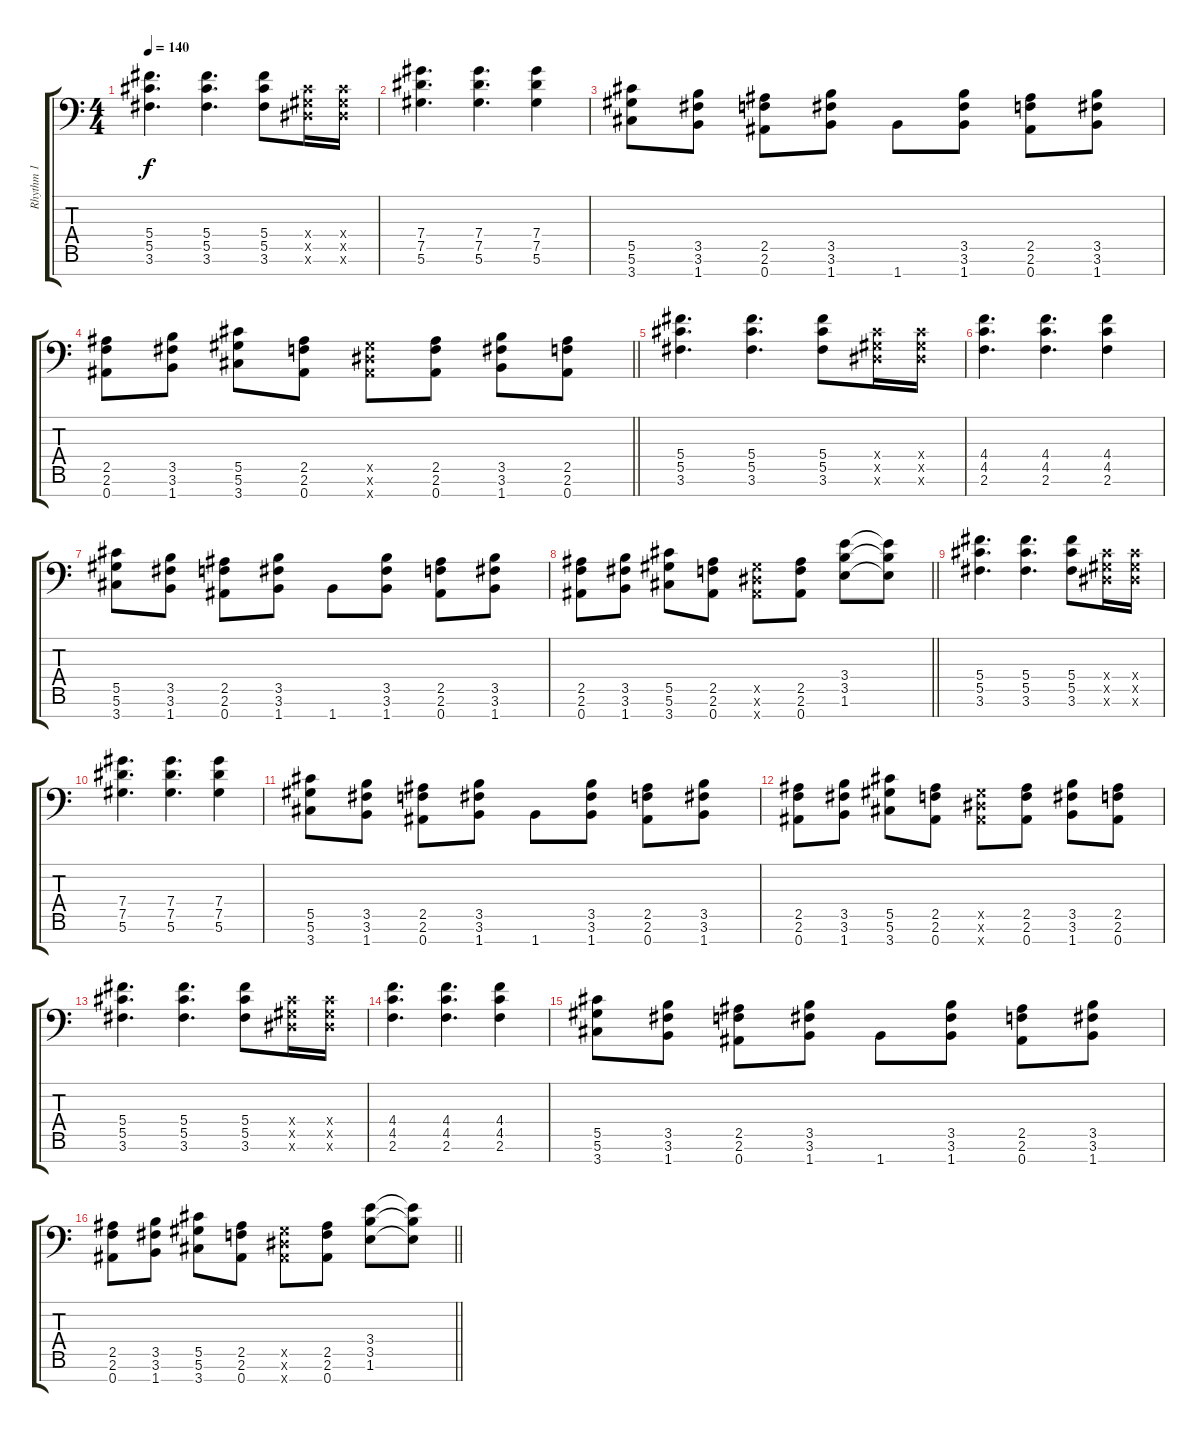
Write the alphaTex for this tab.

\track ("Rhythm 1" "Rhythm 1") {instrument overdrivenguitar}
\staff {score tabs}
\tuning (Eb4 Bb3 Gb3 Db3 Ab2 Eb2 Bb1) {hide}
\ts (4 4)
\tempo 140
\clef f4
\ks c
(5.4 5.5 3.6).4{d dy f} (5.4 5.5 3.6).4{d} (5.4 5.5 3.6).8 (0.4{x} 0.5{x} 0.6{x}).16 (0.4{x} 0.5{x} 0.6{x}).16 |
(7.4 7.5 5.6).4{d} (7.4 7.5 5.6).4{d} (7.4 7.5 5.6).4 |
(5.5 5.6 3.7).8 (3.5 3.6 1.7).8 (2.5 2.6 0.7).8 (3.5 3.6 1.7).8 1.7.8 (3.5 3.6 1.7).8 (2.5 2.6 0.7).8 (3.5 3.6 1.7).8 |
\barLineRight lightlight
(2.5 2.6 0.7).8 (3.5 3.6 1.7).8 (5.5 5.6 3.7).8 (2.5 2.6 0.7).8 (0.5{x} 0.6{x} 0.7{x}).8 (2.5 2.6 0.7).8 (3.5 3.6 1.7).8 (2.5 2.6 0.7).8 |
(5.4 5.5 3.6).4{d} (5.4 5.5 3.6).4{d} (5.4 5.5 3.6).8 (0.4{x} 0.5{x} 0.6{x}).16 (0.4{x} 0.5{x} 0.6{x}).16 |
(4.4 4.5 2.6).4{d} (4.4 4.5 2.6).4{d} (4.4 4.5 2.6).4 |
(5.5 5.6 3.7).8 (3.5 3.6 1.7).8 (2.5 2.6 0.7).8 (3.5 3.6 1.7).8 1.7.8 (3.5 3.6 1.7).8 (2.5 2.6 0.7).8 (3.5 3.6 1.7).8 |
\barLineRight lightlight
(2.5 2.6 0.7).8 (3.5 3.6 1.7).8 (5.5 5.6 3.7).8 (2.5 2.6 0.7).8 (0.5{x} 0.6{x} 0.7{x}).8 (2.5 2.6 0.7).8 (3.4 3.5 1.6).8 (3.4{t} 3.5{t} 1.6{t}).8 |
(5.4 5.5 3.6).4{d} (5.4 5.5 3.6).4{d} (5.4 5.5 3.6).8 (0.4{x} 0.5{x} 0.6{x}).16 (0.4{x} 0.5{x} 0.6{x}).16 |
(7.4 7.5 5.6).4{d} (7.4 7.5 5.6).4{d} (7.4 7.5 5.6).4 |
(5.5 5.6 3.7).8 (3.5 3.6 1.7).8 (2.5 2.6 0.7).8 (3.5 3.6 1.7).8 1.7.8 (3.5 3.6 1.7).8 (2.5 2.6 0.7).8 (3.5 3.6 1.7).8 |
(2.5 2.6 0.7).8 (3.5 3.6 1.7).8 (5.5 5.6 3.7).8 (2.5 2.6 0.7).8 (0.5{x} 0.6{x} 0.7{x}).8 (2.5 2.6 0.7).8 (3.5 3.6 1.7).8 (2.5 2.6 0.7).8 |
(5.4 5.5 3.6).4{d} (5.4 5.5 3.6).4{d} (5.4 5.5 3.6).8 (0.4{x} 0.5{x} 0.6{x}).16 (0.4{x} 0.5{x} 0.6{x}).16 |
(4.4 4.5 2.6).4{d} (4.4 4.5 2.6).4{d} (4.4 4.5 2.6).4 |
(5.5 5.6 3.7).8 (3.5 3.6 1.7).8 (2.5 2.6 0.7).8 (3.5 3.6 1.7).8 1.7.8 (3.5 3.6 1.7).8 (2.5 2.6 0.7).8 (3.5 3.6 1.7).8 |
\barLineRight lightlight
(2.5 2.6 0.7).8 (3.5 3.6 1.7).8 (5.5 5.6 3.7).8 (2.5 2.6 0.7).8 (0.5{x} 0.6{x} 0.7{x}).8 (2.5 2.6 0.7).8 (3.4 3.5 1.6).8 (3.4{t} 3.5{t} 1.6{t}).8
